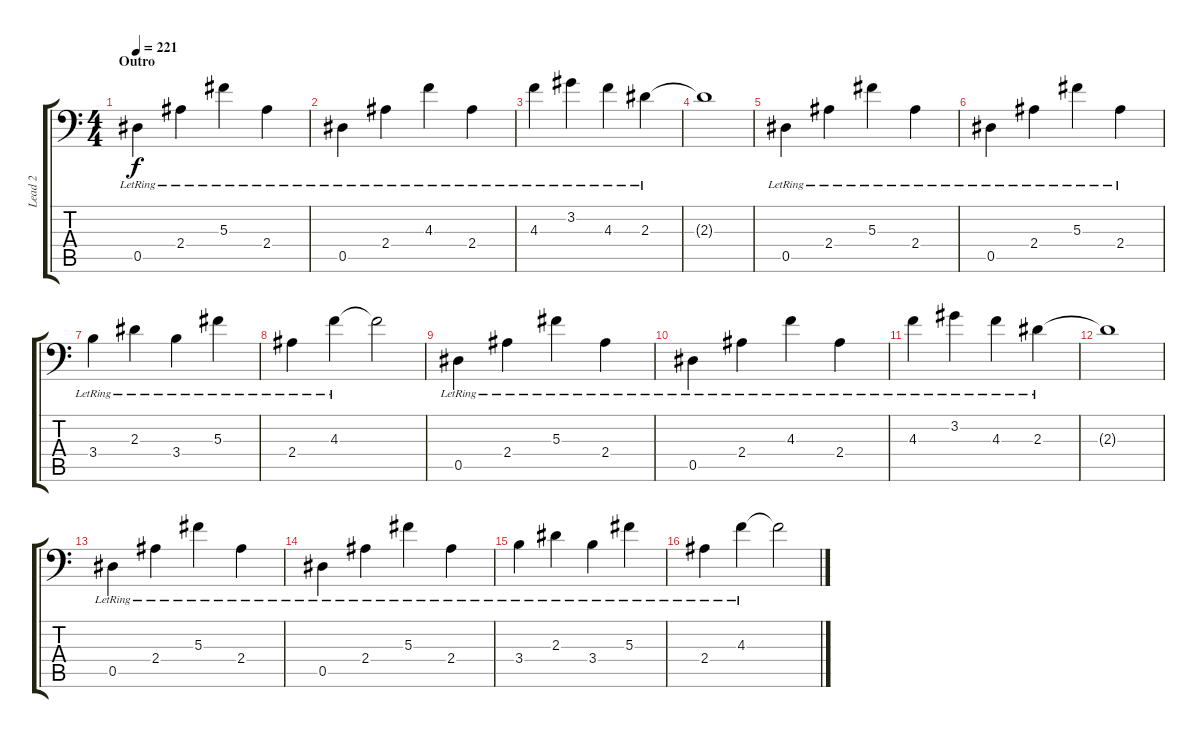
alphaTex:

\track ("Lead 2" "Lead 2") {instrument overdrivenguitar}
\staff {score tabs}
\tuning (Bb3 F3 Db3 Ab2 Eb2 Bb1) {hide}
\ts (4 4)
\section ("" "Outro")
\tempo 221
\clef f4
\ks c
0.5{lr}.4{dy f instrument electricguitarclean} 2.4{lr}.4 5.3{lr}.4 2.4{lr}.4 |
0.5{lr}.4 2.4{lr}.4 4.3{lr}.4 2.4{lr}.4 |
4.3{lr}.4 3.2{lr}.4 4.3{lr}.4 2.3{lr}.4 |
2.3{t}.1 |
0.5{lr}.4 2.4{lr}.4 5.3{lr}.4 2.4{lr}.4 |
0.5{lr}.4 2.4{lr}.4 5.3{lr}.4 2.4{lr}.4 |
3.4{lr}.4 2.3{lr}.4 3.4{lr}.4 5.3{lr}.4 |
2.4{lr}.4 4.3{lr}.4 4.3{t}.2 |
0.5{lr}.4{instrument electricguitarclean} 2.4{lr}.4 5.3{lr}.4 2.4{lr}.4 |
0.5{lr}.4 2.4{lr}.4 4.3{lr}.4 2.4{lr}.4 |
4.3{lr}.4 3.2{lr}.4 4.3{lr}.4 2.3{lr}.4 |
2.3{t}.1 |
0.5{lr}.4 2.4{lr}.4 5.3{lr}.4 2.4{lr}.4 |
0.5{lr}.4 2.4{lr}.4 5.3{lr}.4 2.4{lr}.4 |
3.4{lr}.4 2.3{lr}.4 3.4{lr}.4 5.3{lr}.4 |
2.4{lr}.4 4.3{lr}.4 4.3{t}.2
